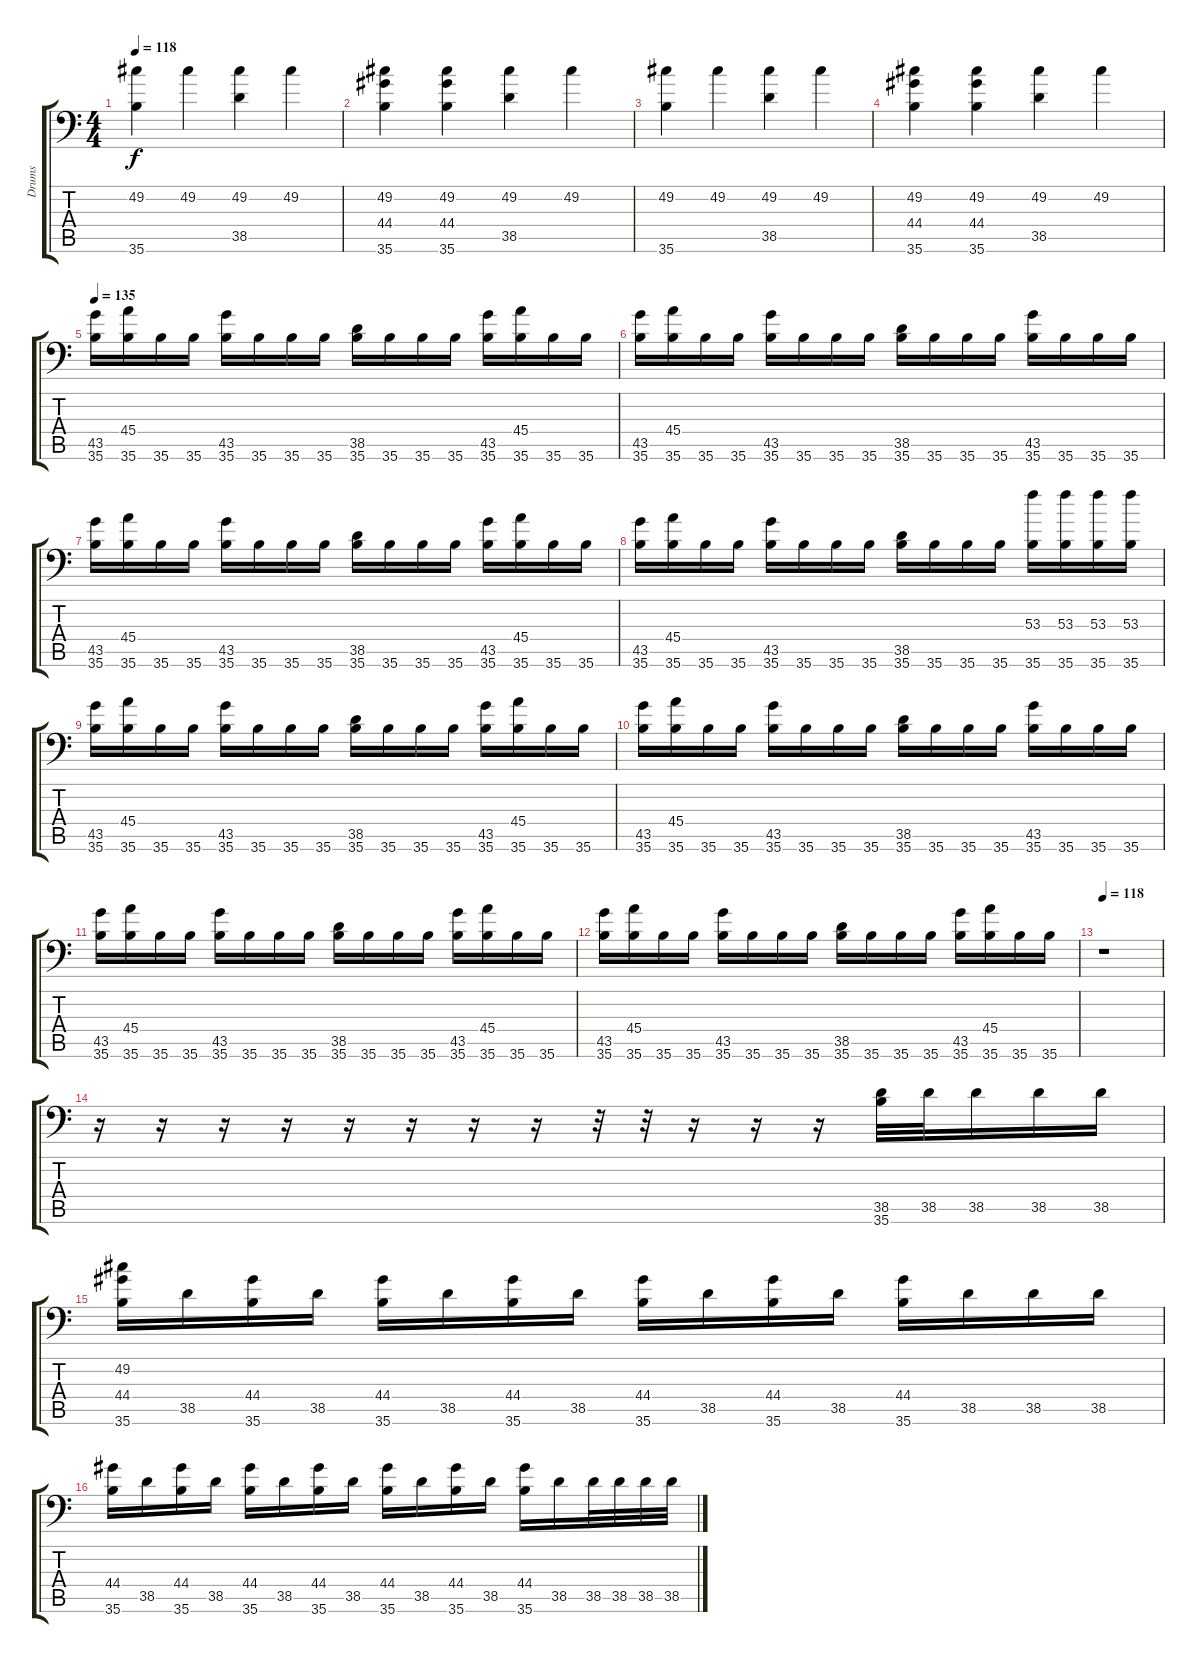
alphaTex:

\track ("Drums" "Drums") {instrument acousticgrandpiano}
\staff {score tabs}
\tuning (C-1 C-1 C-1 C-1 C-1 C-1) {hide}
\ts (4 4)
\tempo 118
\clef f4
\ks c
(49.2 35.6).4{dy f} 49.2.4 (49.2 38.5).4 49.2.4 |
(49.2 44.4 35.6).4 (49.2 44.4 35.6).4 (49.2 38.5).4 49.2.4 |
(49.2 35.6).4 49.2.4 (49.2 38.5).4 49.2.4 |
(49.2 44.4 35.6).4 (49.2 44.4 35.6).4 (49.2 38.5).4 49.2.4 |
\tempo 135
(43.5 35.6).16 (45.4 35.6).16 35.6.16 35.6.16 (43.5 35.6).16 35.6.16 35.6.16 35.6.16 (38.5 35.6).16 35.6.16 35.6.16 35.6.16 (43.5 35.6).16 (45.4 35.6).16 35.6.16 35.6.16 |
(43.5 35.6).16 (45.4 35.6).16 35.6.16 35.6.16 (43.5 35.6).16 35.6.16 35.6.16 35.6.16 (38.5 35.6).16 35.6.16 35.6.16 35.6.16 (43.5 35.6).16 35.6.16 35.6.16 35.6.16 |
(43.5 35.6).16 (45.4 35.6).16 35.6.16 35.6.16 (43.5 35.6).16 35.6.16 35.6.16 35.6.16 (38.5 35.6).16 35.6.16 35.6.16 35.6.16 (43.5 35.6).16 (45.4 35.6).16 35.6.16 35.6.16 |
(43.5 35.6).16 (45.4 35.6).16 35.6.16 35.6.16 (43.5 35.6).16 35.6.16 35.6.16 35.6.16 (38.5 35.6).16 35.6.16 35.6.16 35.6.16 (53.3 35.6).16 (53.3 35.6).16 (53.3 35.6).16 (53.3 35.6).16 |
(43.5 35.6).16 (45.4 35.6).16 35.6.16 35.6.16 (43.5 35.6).16 35.6.16 35.6.16 35.6.16 (38.5 35.6).16 35.6.16 35.6.16 35.6.16 (43.5 35.6).16 (45.4 35.6).16 35.6.16 35.6.16 |
(43.5 35.6).16 (45.4 35.6).16 35.6.16 35.6.16 (43.5 35.6).16 35.6.16 35.6.16 35.6.16 (38.5 35.6).16 35.6.16 35.6.16 35.6.16 (43.5 35.6).16 35.6.16 35.6.16 35.6.16 |
(43.5 35.6).16 (45.4 35.6).16 35.6.16 35.6.16 (43.5 35.6).16 35.6.16 35.6.16 35.6.16 (38.5 35.6).16 35.6.16 35.6.16 35.6.16 (43.5 35.6).16 (45.4 35.6).16 35.6.16 35.6.16 |
(43.5 35.6).16 (45.4 35.6).16 35.6.16 35.6.16 (43.5 35.6).16 35.6.16 35.6.16 35.6.16 (38.5 35.6).16 35.6.16 35.6.16 35.6.16 (43.5 35.6).16 (45.4 35.6).16 35.6.16 35.6.16 |
\tempo 118
r.1 |
r.16 r.16 r.16 r.16 r.16 r.16 r.16 r.16 r.32 r.32 r.16 r.16 r.16 (38.5 35.6).32 38.5.32 38.5.16 38.5.16 38.5.16 |
(49.2 44.4 35.6).16 38.5.16 (44.4 35.6).16 38.5.16 (44.4 35.6).16 38.5.16 (44.4 35.6).16 38.5.16 (44.4 35.6).16 38.5.16 (44.4 35.6).16 38.5.16 (44.4 35.6).16 38.5.16 38.5.16 38.5.16 |
(44.4 35.6).16 38.5.16 (44.4 35.6).16 38.5.16 (44.4 35.6).16 38.5.16 (44.4 35.6).16 38.5.16 (44.4 35.6).16 38.5.16 (44.4 35.6).16 38.5.16 (44.4 35.6).16 38.5.16 38.5.32 38.5.32 38.5.32 38.5.32
